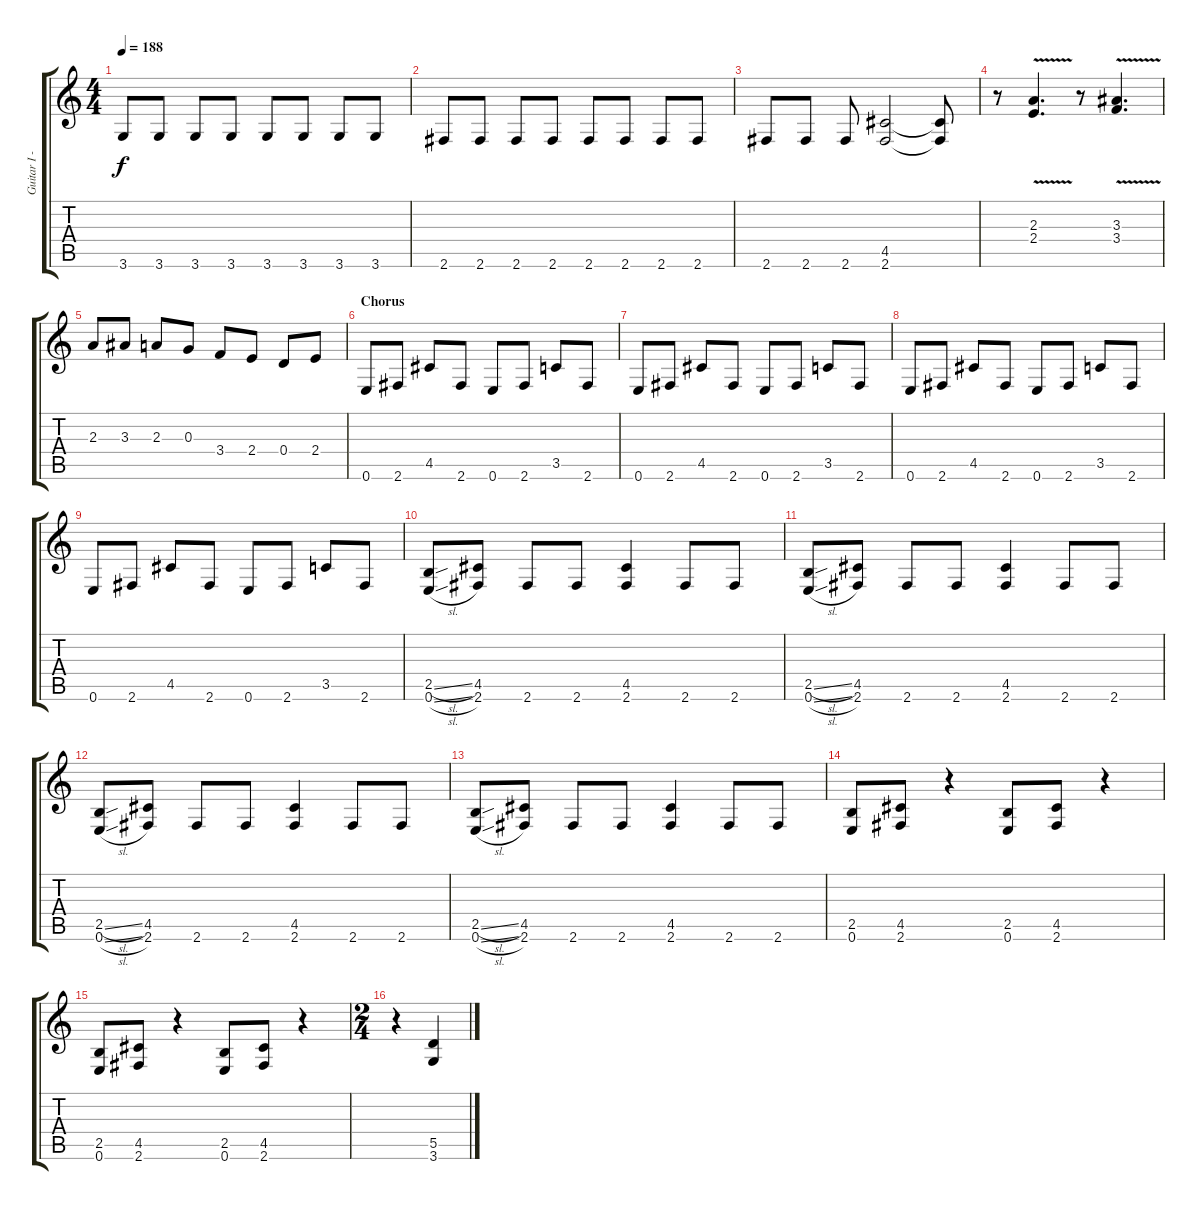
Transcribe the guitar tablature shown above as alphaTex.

\track ("Guitar I - Rythm Guitar" "Guitar I -") {instrument distortionguitar}
\staff {score tabs}
\tuning (E4 B3 G3 D3 A2 E2) {hide}
\ts (4 4)
\tempo 188
\clef g2
\ks c
3.6.8{dy f} 3.6.8 3.6.8 3.6.8 3.6.8 3.6.8 3.6.8 3.6.8 |
2.6.8 2.6.8 2.6.8 2.6.8 2.6.8 2.6.8 2.6.8 2.6.8 |
2.6.8 2.6.8 2.6.8 (4.5 2.6).2 (4.5{t} 2.6{t}).8 |
r.8 (2.3{v} 2.4{v}).4{d} r.8 (3.3{v} 3.4{v}).4{d} |
2.3.8 3.3.8 2.3.8 0.3.8 3.4.8 2.4.8 0.4.8 2.4.8 |
\section ("" "Chorus")
0.6.8 2.6.8 4.5.8 2.6.8 0.6.8 2.6.8 3.5.8 2.6.8 |
0.6.8 2.6.8 4.5.8 2.6.8 0.6.8 2.6.8 3.5.8 2.6.8 |
0.6.8 2.6.8 4.5.8 2.6.8 0.6.8 2.6.8 3.5.8 2.6.8 |
0.6.8 2.6.8 4.5.8 2.6.8 0.6.8 2.6.8 3.5.8 2.6.8 |
(2.5{sl} 0.6{sl}).8 (4.5 2.6).8 2.6.8 2.6.8 (4.5 2.6).4 2.6.8 2.6.8 |
(2.5{sl} 0.6{sl}).8 (4.5 2.6).8 2.6.8 2.6.8 (4.5 2.6).4 2.6.8 2.6.8 |
(2.5{sl} 0.6{sl}).8 (4.5 2.6).8 2.6.8 2.6.8 (4.5 2.6).4 2.6.8 2.6.8 |
(2.5{sl} 0.6{sl}).8 (4.5 2.6).8 2.6.8 2.6.8 (4.5 2.6).4 2.6.8 2.6.8 |
(2.5 0.6).8 (4.5 2.6).8 r.4 (2.5 0.6).8 (4.5 2.6).8 r.4 |
(2.5 0.6).8 (4.5 2.6).8 r.4 (2.5 0.6).8 (4.5 2.6).8 r.4 |
\ts (2 4)
r.4 (5.5 3.6).4
